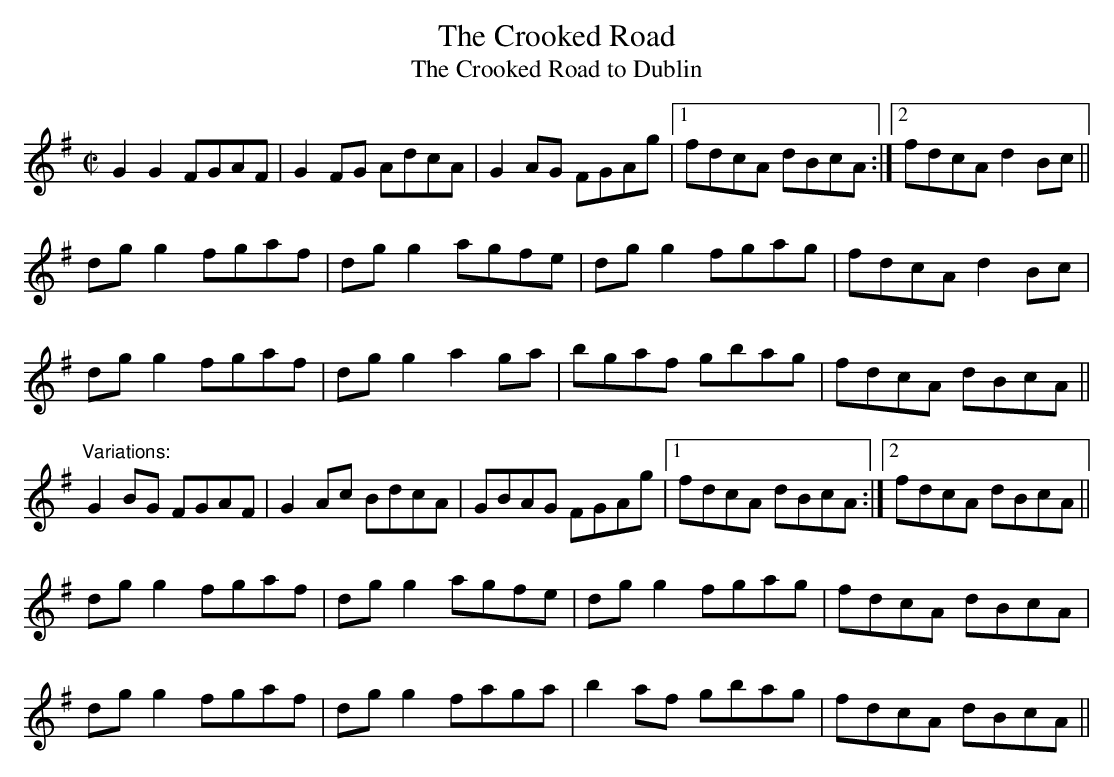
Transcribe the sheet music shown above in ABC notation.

X:1
T:Crooked Road, The
T:Crooked Road to Dublin, The
M:C|
K:G
G2G2 FGAF|G2FG AdcA|G2AG FGAg|1 fdcA dBcA:|2 fdcA d2Bc||
dgg2 fgaf|dgg2 agfe|dgg2 fgag|fdcA d2Bc|
dgg2 fgaf|dgg2 a2ga|bgaf gbag|fdcA dBcA||
"Variations:"
G2BG FGAF|G2Ac BdcA|GBAG FGAg|1 fdcA dBcA:|2 fdcA dBcA||
dgg2 fgaf|dgg2 agfe|dgg2 fgag|fdcA dBcA|
dgg2 fgaf|dgg2 faga|b2af gbag|fdcA dBcA||
